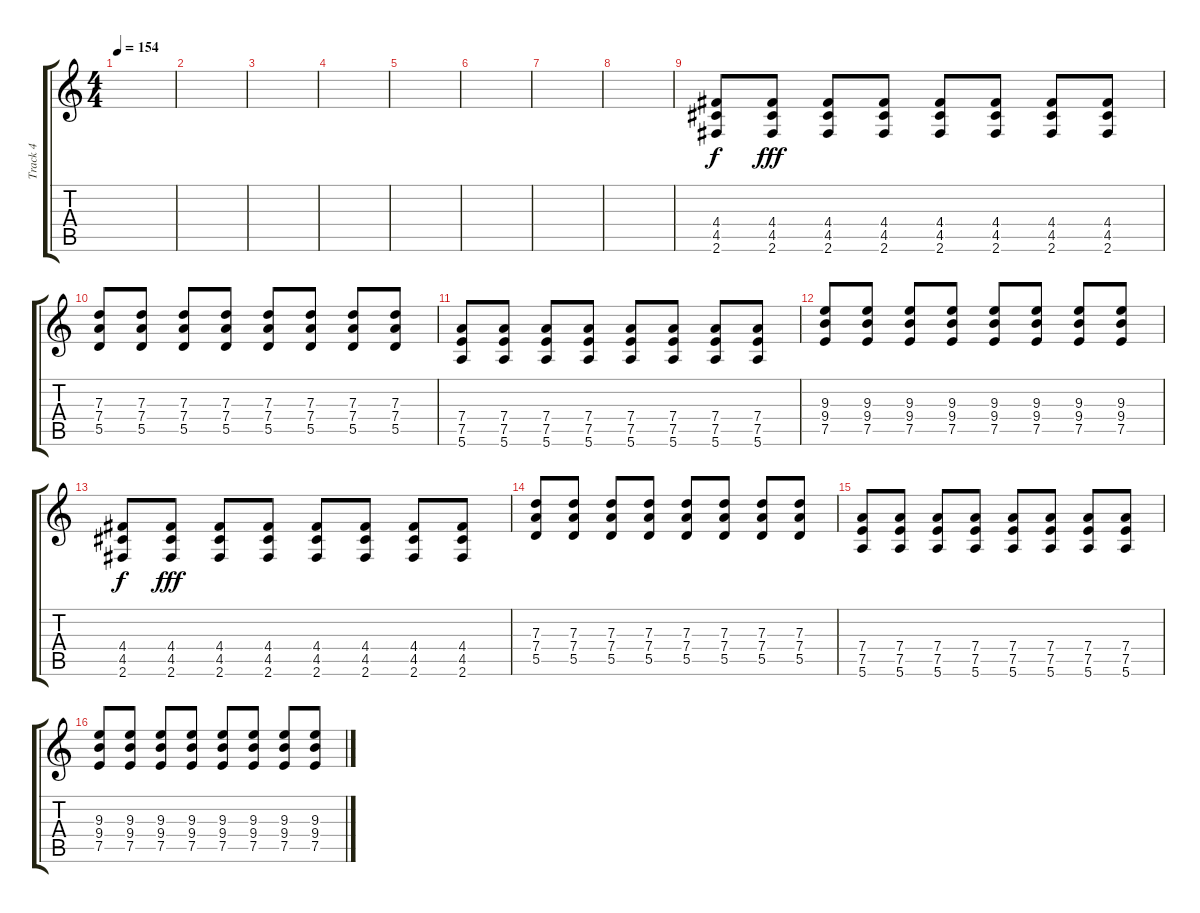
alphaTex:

\track ("Track 4" "Track 4") {instrument overdrivenguitar}
\staff {score tabs}
\tuning (E4 B3 G3 D3 A2 E2) {hide}
\ts (4 4)
\tempo 154
\clef g2
\ks c
|
|
|
|
|
|
|
|
(4.4 4.5 2.6).8{dy f} (4.4 4.5 2.6).8{dy fff} (4.4 4.5 2.6).8 (4.4 4.5 2.6).8 (4.4 4.5 2.6).8 (4.4 4.5 2.6).8 (4.4 4.5 2.6).8 (4.4 4.5 2.6).8 |
(7.3 7.4 5.5).8 (7.3 7.4 5.5).8 (7.3 7.4 5.5).8 (7.3 7.4 5.5).8 (7.3 7.4 5.5).8 (7.3 7.4 5.5).8 (7.3 7.4 5.5).8 (7.3 7.4 5.5).8 |
(7.4 7.5 5.6).8 (7.4 7.5 5.6).8 (7.4 7.5 5.6).8 (7.4 7.5 5.6).8 (7.4 7.5 5.6).8 (7.4 7.5 5.6).8 (7.4 7.5 5.6).8 (7.4 7.5 5.6).8 |
(9.3 9.4 7.5).8 (9.3 9.4 7.5).8 (9.3 9.4 7.5).8 (9.3 9.4 7.5).8 (9.3 9.4 7.5).8 (9.3 9.4 7.5).8 (9.3 9.4 7.5).8 (9.3 9.4 7.5).8 |
(4.4 4.5 2.6).8{dy f} (4.4 4.5 2.6).8{dy fff} (4.4 4.5 2.6).8 (4.4 4.5 2.6).8 (4.4 4.5 2.6).8 (4.4 4.5 2.6).8 (4.4 4.5 2.6).8 (4.4 4.5 2.6).8 |
(7.3 7.4 5.5).8 (7.3 7.4 5.5).8 (7.3 7.4 5.5).8 (7.3 7.4 5.5).8 (7.3 7.4 5.5).8 (7.3 7.4 5.5).8 (7.3 7.4 5.5).8 (7.3 7.4 5.5).8 |
(7.4 7.5 5.6).8 (7.4 7.5 5.6).8 (7.4 7.5 5.6).8 (7.4 7.5 5.6).8 (7.4 7.5 5.6).8 (7.4 7.5 5.6).8 (7.4 7.5 5.6).8 (7.4 7.5 5.6).8 |
(9.3 9.4 7.5).8 (9.3 9.4 7.5).8 (9.3 9.4 7.5).8 (9.3 9.4 7.5).8 (9.3 9.4 7.5).8 (9.3 9.4 7.5).8 (9.3 9.4 7.5).8 (9.3 9.4 7.5).8
